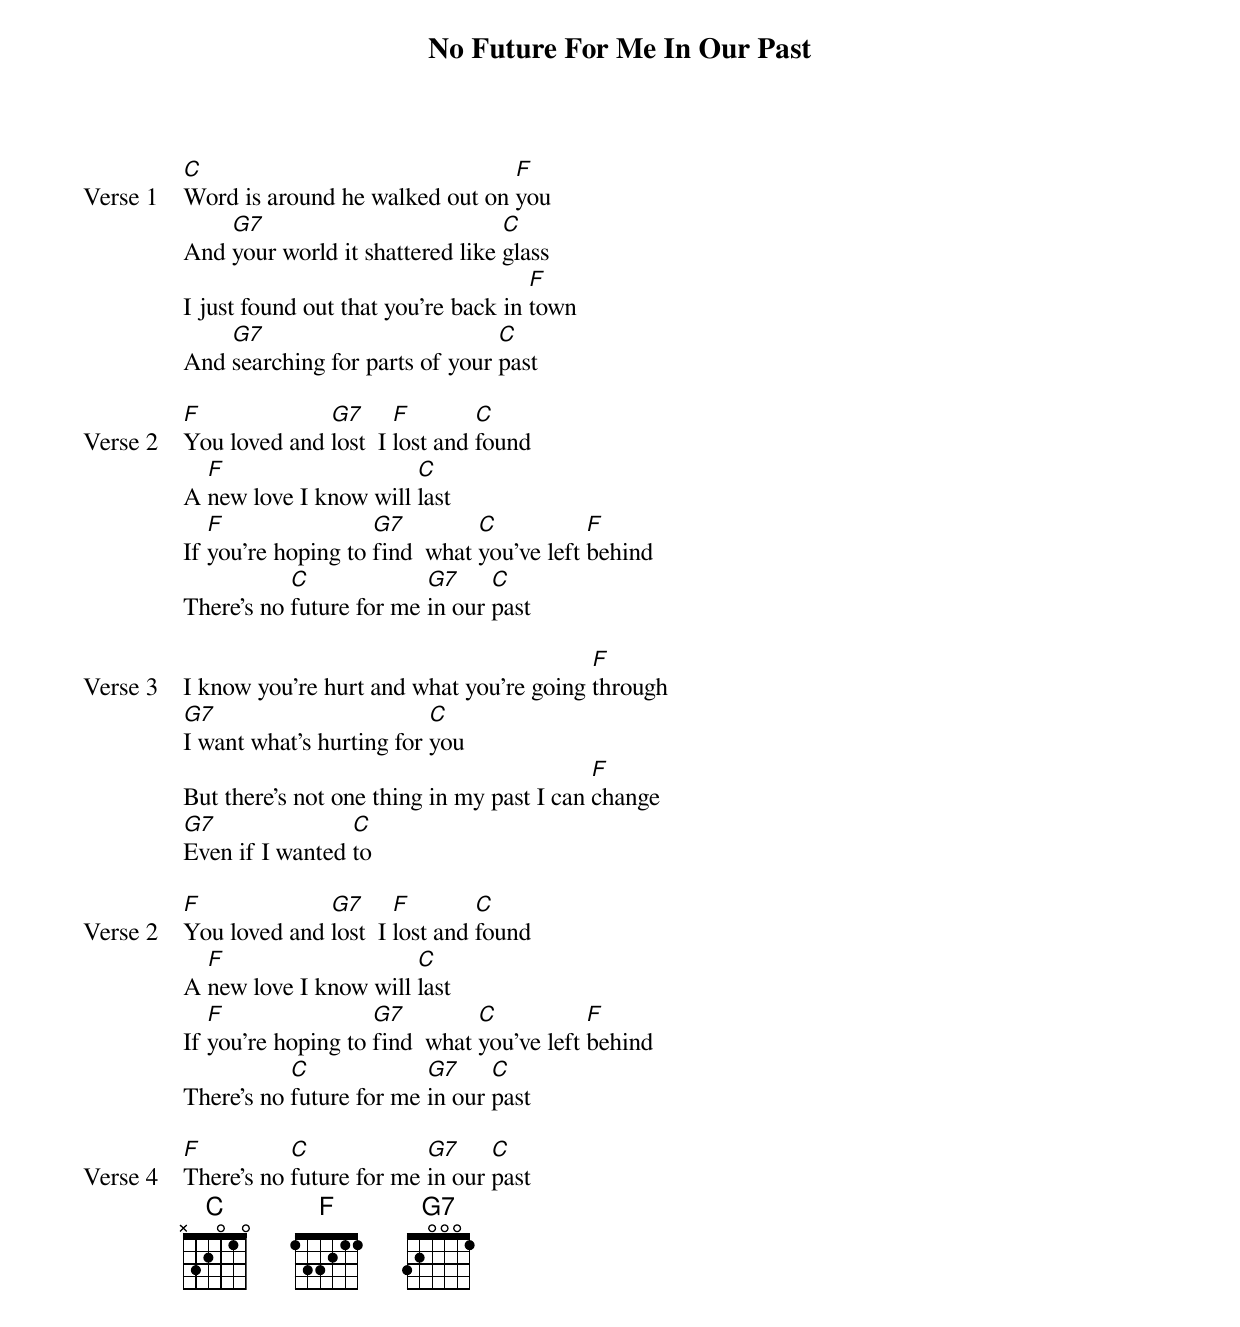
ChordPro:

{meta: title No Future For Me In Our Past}
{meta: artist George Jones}
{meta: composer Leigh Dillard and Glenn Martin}
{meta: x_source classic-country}
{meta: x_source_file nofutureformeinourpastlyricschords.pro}
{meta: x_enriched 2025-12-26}

{start_of_verse: Verse 1}
[C]Word is around he walked out on [F]you
And [G7]your world it shattered like [C]glass
I just found out that you're back in [F]town
And [G7]searching for parts of your [C]past
{end_of_verse}

{start_of_verse: Verse 2}
[F]You loved and [G7]lost  I [F]lost and [C]found
A [F]new love I know will [C]last
If [F]you're hoping to [G7]find  what [C]you've left [F]behind
There's no [C]future for me [G7]in our [C]past
{end_of_verse}

{start_of_verse: Verse 3}
I know you're hurt and what you're going [F]through
[G7]I want what's hurting for [C]you
But there's not one thing in my past I can [F]change
[G7]Even if I wanted [C]to
{end_of_verse}

{start_of_verse: Verse 2}
[F]You loved and [G7]lost  I [F]lost and [C]found
A [F]new love I know will [C]last
If [F]you're hoping to [G7]find  what [C]you've left [F]behind
There's no [C]future for me [G7]in our [C]past
{end_of_verse}

{start_of_verse: Verse 4}
[F]There's no [C]future for me [G7]in our [C]past
{end_of_verse}
